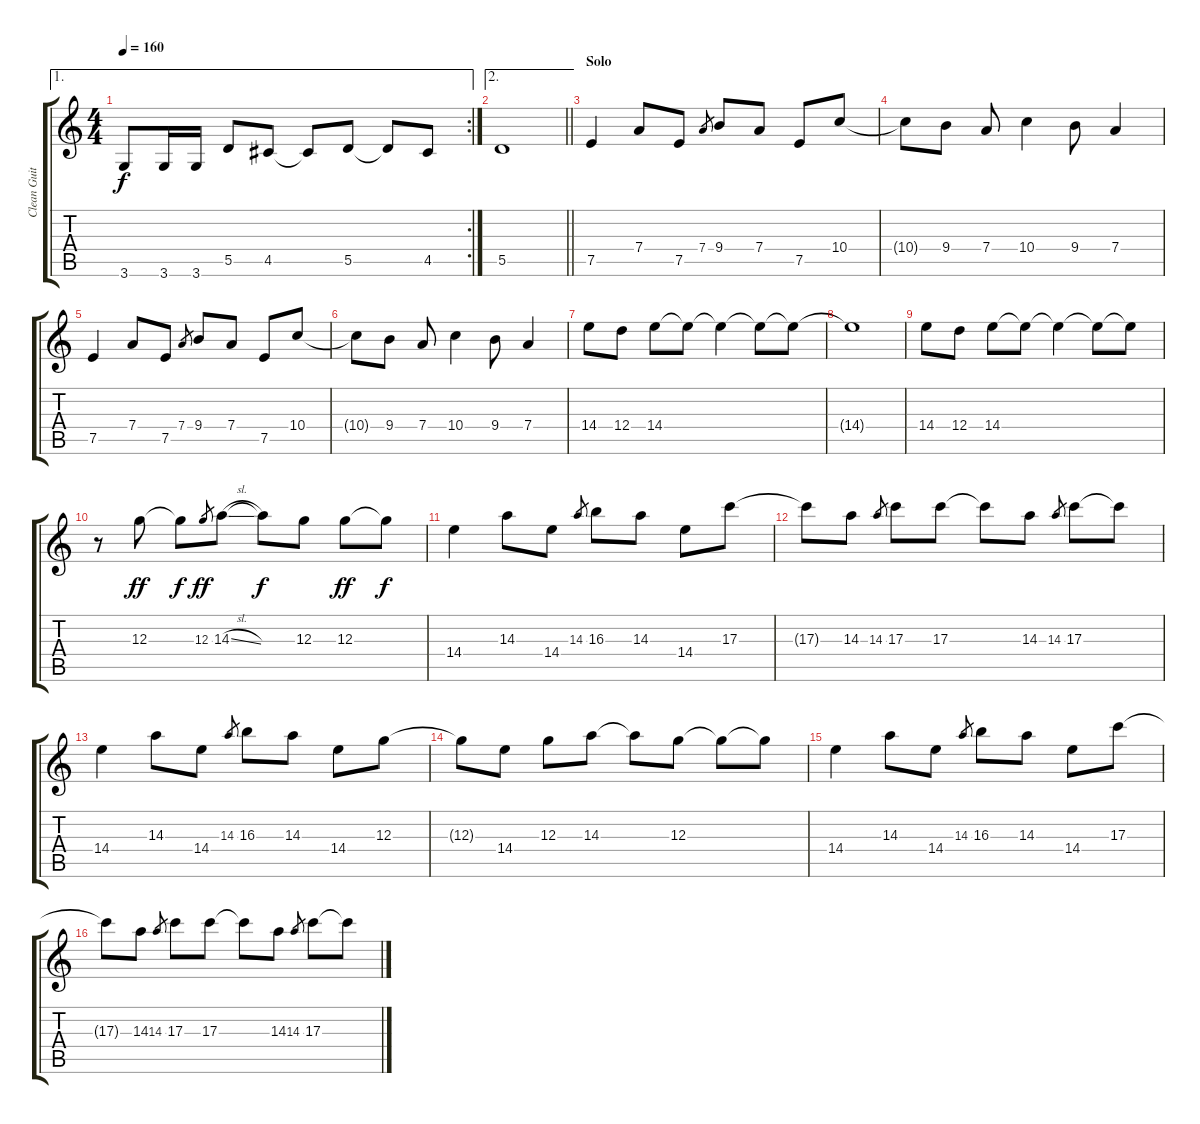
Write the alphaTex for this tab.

\track ("Clean Guitar " "Clean Guit") {instrument electricguitarmuted}
\staff {score tabs}
\tuning (E4 B3 G3 D3 A2 E2) {hide}
\ae 1
\rc 2
\ts (4 4)
\tempo 160
\clef g2
\ks c
3.6.8{dy f} 3.6.16 3.6.16 5.5.8 4.5.8 4.5{t}.8 5.5.8 5.5{t}.8 4.5.8 |
\ae 2
\barLineRight lightlight
5.5.1 |
\section ("" "Solo")
7.5.4 7.4.8 7.5.8 7.4.8{gr} 9.4.8 7.4.8 7.5.8 10.4.8 |
10.4{t}.8 9.4.8 7.4.8 10.4.4 9.4.8 7.4.4 |
7.5.4 7.4.8 7.5.8 7.4.8{gr} 9.4.8 7.4.8 7.5.8 10.4.8 |
10.4{t}.8 9.4.8 7.4.8 10.4.4 9.4.8 7.4.4 |
14.4.8 12.4.8 14.4.8 14.4{t}.8 14.4{t}.4 14.4{t}.8 14.4{t}.8 |
14.4{t}.1 |
14.4.8 12.4.8 14.4.8 14.4{t}.8 14.4{t}.4 14.4{t}.8 14.4{t}.8 |
r.8 12.3.8{dy ff} 12.3{t}.8{dy f} 12.3.8{gr dy ff} 14.3{sl}.8 14.3{t}.8{dy f} 12.3.8 12.3.8{dy ff} 12.3{t}.8{dy f} |
14.4.4 14.3.8 14.4.8 14.3.8{gr} 16.3.8 14.3.8 14.4.8 17.3.8 |
17.3{t}.8 14.3.8 14.3.8{gr} 17.3.8 17.3.8 17.3{t}.8 14.3.8 14.3.8{gr} 17.3.8 17.3{t}.8 |
14.4.4 14.3.8 14.4.8 14.3.8{gr} 16.3.8 14.3.8 14.4.8 12.3.8 |
12.3{t}.8 14.4.8 12.3.8 14.3.8 14.3{t}.8 12.3.8 12.3{t}.8 12.3{t}.8 |
14.4.4 14.3.8 14.4.8 14.3.8{gr} 16.3.8 14.3.8 14.4.8 17.3.8 |
17.3{t}.8 14.3.8 14.3.8{gr} 17.3.8 17.3.8 17.3{t}.8 14.3.8 14.3.8{gr} 17.3.8 17.3{t}.8
